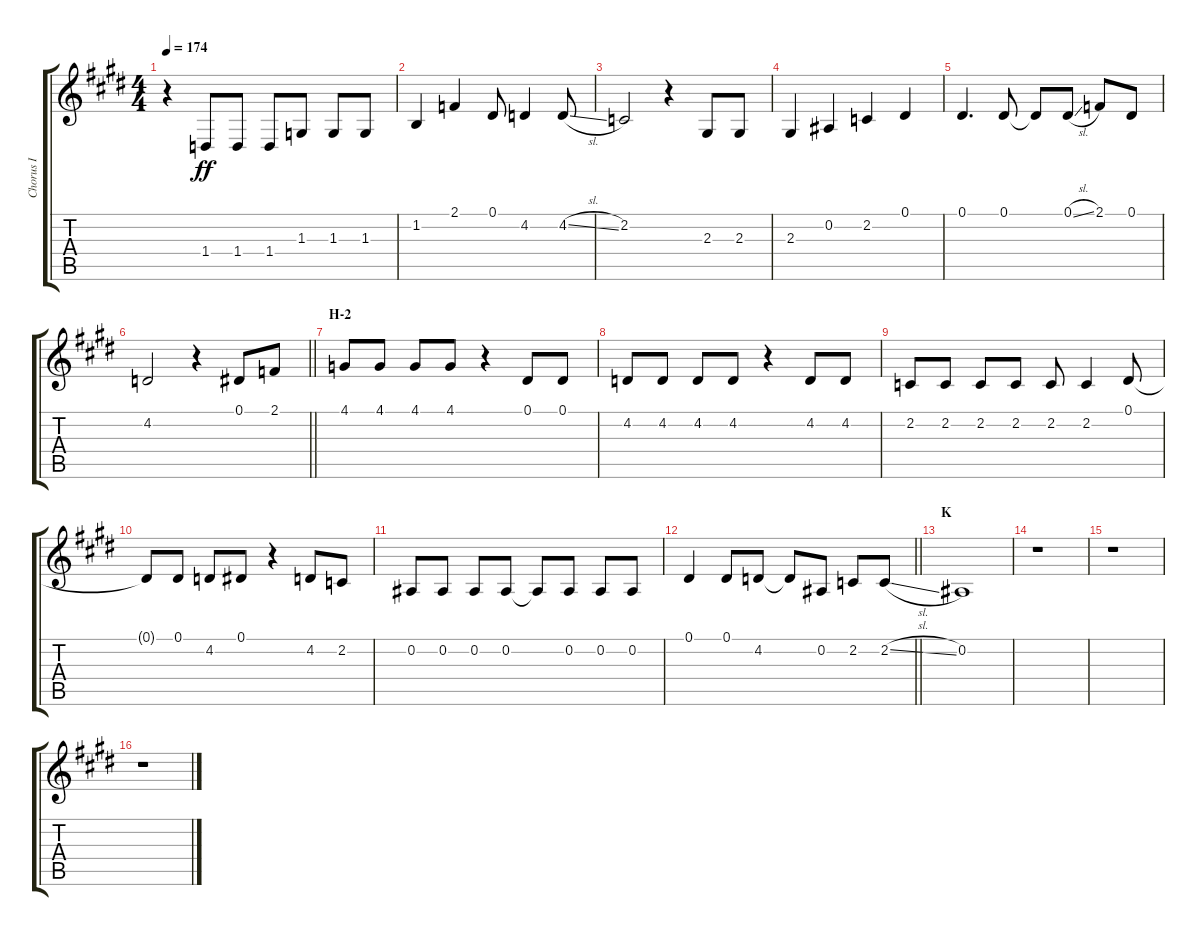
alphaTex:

\track ("Chorus I" "Chorus I") {instrument voiceoohs}
\staff {score tabs}
\tuning (Eb4 Bb3 Gb3 Db3 Ab2 Eb2) {hide}
\ts (4 4)
\tempo 174
\clef g2
\ks e
r.4{dy ff} 1.4.8 1.4.8 1.4.8 1.3.8 1.3.8 1.3.8 |
1.2.4 2.1.4 0.1.8 4.2.4 4.2{sl}.8 |
2.2.2 r.4 2.3.8 2.3.8 |
2.3.4 0.2.4 2.2.4 0.1.4 |
0.1.4{d} 0.1.8 0.1{t}.8 0.1{sl}.8 2.1.8 0.1.8 |
\barLineRight lightlight
4.2.2 r.4 0.1.8 2.1.8 |
\section ("" "H-2")
4.1.8 4.1.8 4.1.8 4.1.8 r.4 0.1.8 0.1.8 |
4.2.8 4.2.8 4.2.8 4.2.8 r.4 4.2.8 4.2.8 |
2.2.8 2.2.8 2.2.8 2.2.8 2.2.8 2.2.4 0.1.8 |
0.1{t}.8 0.1.8 4.2.8 0.1.8 r.4 4.2.8 2.2.8 |
0.2.8 0.2.8 0.2.8 0.2.8 0.2{t}.8 0.2.8 0.2.8 0.2.8 |
\barLineRight lightlight
0.1.4 0.1.8 4.2.8 4.2{t}.8 0.2.8 2.2.8 2.2{sl}.8 |
\section ("" "K")
0.2.1 |
r.1 |
r.1 |
r.1
